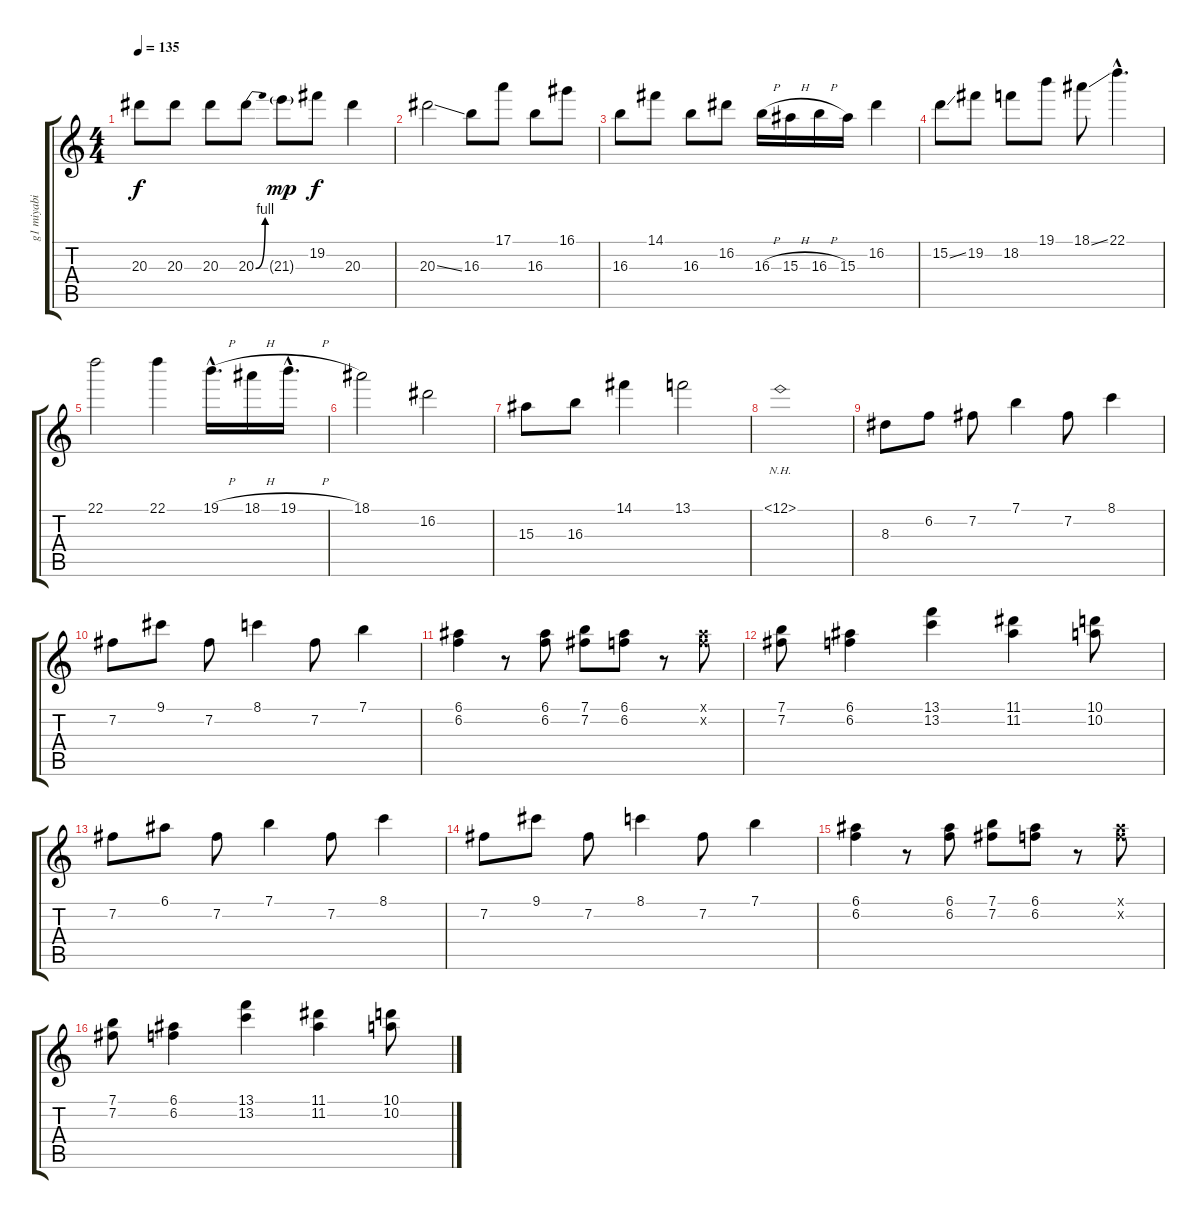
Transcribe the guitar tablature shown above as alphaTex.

\track ("g1 miyabi" "g1 miyabi") {instrument distortionguitar}
\staff {score tabs}
\tuning (E4 B3 G3 D3 A2 E2) {hide}
\ts (4 4)
\tempo 135
\clef g2
\ks c
20.3.8{dy f} 20.3.8 20.3.8 20.3{be (bend 0 0 60 4)}.8 21.3{g}.8{dy mp} 19.2.8{dy f} 20.3.4 |
20.3{ss}.2 16.3.8 17.1.8 16.3.8 16.1.8 |
16.3.8 14.1.8 16.3.8 16.2.8 16.3{h}.16 15.3{h}.16 16.3{h}.16 15.3.16 16.2.4 |
15.2{ss}.8 19.2.8 18.2.8 19.1.8 18.1{ss}.8 22.1{hac}.4{d} |
22.1.2 22.1.4 19.1{h hac}.16{d} 18.1{h}.16 19.1{h hac}.16{d} |
18.1.2 16.2.2 |
15.3.8 16.3.8 14.1.4 13.1.2 |
18.1{nh}.1 |
8.3.8 6.2.8 7.2.8 7.1.4 7.2.8 8.1.4 |
7.2.8 9.1.8 7.2.8 8.1.4 7.2.8 7.1.4 |
(6.1 6.2).4 r.8 (6.1 6.2).8 (7.1 7.2).8 (6.1 6.2).8 r.8 (6.1{x} 6.2{x}).8 |
(7.1 7.2).8 (6.1 6.2).4 (13.1 13.2).4 (11.1 11.2).4 (10.1 10.2).8 |
7.2.8 6.1.8 7.2.8 7.1.4 7.2.8 8.1.4 |
7.2.8 9.1.8 7.2.8 8.1.4 7.2.8 7.1.4 |
(6.1 6.2).4 r.8 (6.1 6.2).8 (7.1 7.2).8 (6.1 6.2).8 r.8 (6.1{x} 6.2{x}).8 |
(7.1 7.2).8 (6.1 6.2).4 (13.1 13.2).4 (11.1 11.2).4 (10.1 10.2).8
